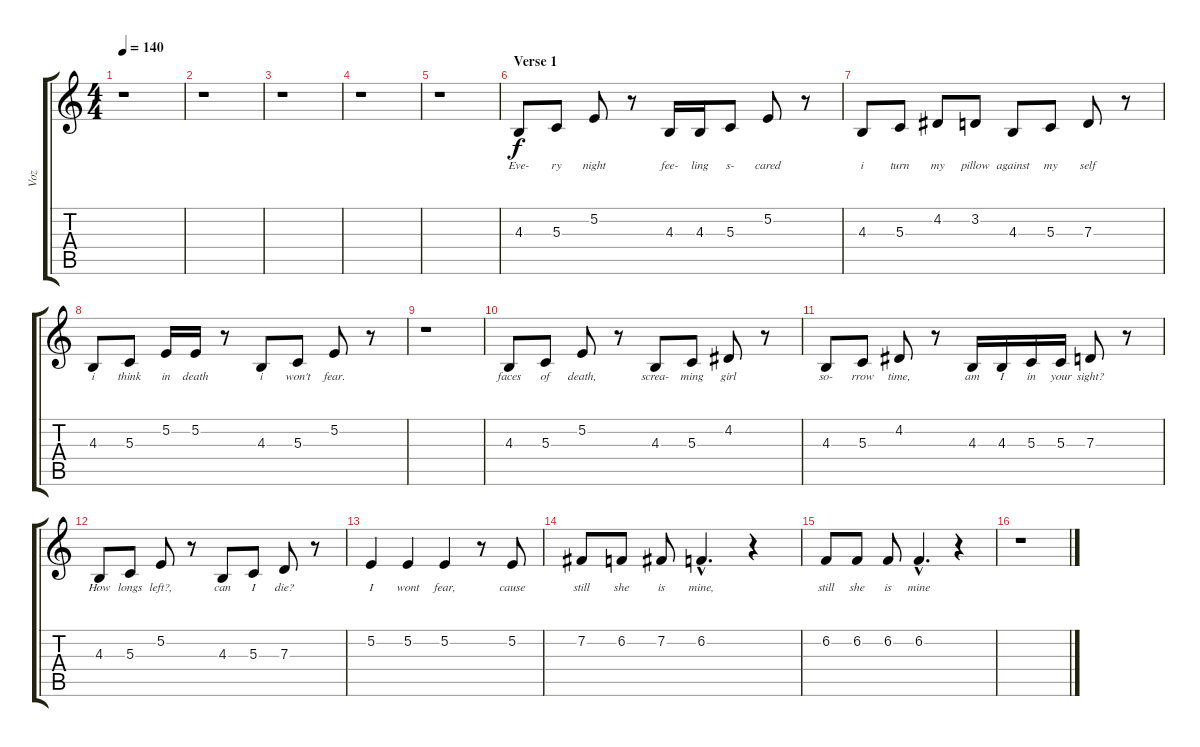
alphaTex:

\track ("Voz" "Voz") {instrument lead6voice}
\staff {score tabs}
\tuning (E4 B3 G3 D3 A2 E2) {hide}
\ts (4 4)
\tempo 140
\clef g2
\ks c
r.1{dy f instrument lead6voice} |
r.1 |
r.1 |
r.1 |
r.1 |
\section ("" "Verse 1")
4.3.8{lyrics (0 "Eve-") lyrics (1 "") lyrics (2 "") lyrics (3 "") lyrics (4 "")} 5.3.8{lyrics (0 "ry") lyrics (1 "") lyrics (2 "") lyrics (3 "") lyrics (4 "")} 5.2.8{lyrics (0 "night") lyrics (1 "") lyrics (2 "") lyrics (3 "") lyrics (4 "")} r.8 4.3.16{lyrics (0 "fee-") lyrics (1 "") lyrics (2 "") lyrics (3 "") lyrics (4 "")} 4.3.16{lyrics (0 "ling") lyrics (1 "") lyrics (2 "") lyrics (3 "") lyrics (4 "")} 5.3.8{lyrics (0 "s-") lyrics (1 "") lyrics (2 "") lyrics (3 "") lyrics (4 "")} 5.2.8{lyrics (0 "cared") lyrics (1 "") lyrics (2 "") lyrics (3 "") lyrics (4 "")} r.8 |
4.3.8{lyrics (0 "i") lyrics (1 "") lyrics (2 "") lyrics (3 "") lyrics (4 "")} 5.3.8{lyrics (0 "turn") lyrics (1 "") lyrics (2 "") lyrics (3 "") lyrics (4 "")} 4.2.8{lyrics (0 "my") lyrics (1 "") lyrics (2 "") lyrics (3 "") lyrics (4 "")} 3.2.8{lyrics (0 "pillow") lyrics (1 "") lyrics (2 "") lyrics (3 "") lyrics (4 "")} 4.3.8{lyrics (0 "against") lyrics (1 "") lyrics (2 "") lyrics (3 "") lyrics (4 "")} 5.3.8{lyrics (0 "my") lyrics (1 "") lyrics (2 "") lyrics (3 "") lyrics (4 "")} 7.3.8{lyrics (0 "self") lyrics (1 "") lyrics (2 "") lyrics (3 "") lyrics (4 "")} r.8 |
4.3.8{lyrics (0 "i") lyrics (1 "") lyrics (2 "") lyrics (3 "") lyrics (4 "")} 5.3.8{lyrics (0 "think") lyrics (1 "") lyrics (2 "") lyrics (3 "") lyrics (4 "")} 5.2.16{lyrics (0 "in") lyrics (1 "") lyrics (2 "") lyrics (3 "") lyrics (4 "")} 5.2.16{lyrics (0 "death") lyrics (1 "") lyrics (2 "") lyrics (3 "") lyrics (4 "")} r.8 4.3.8{lyrics (0 "i") lyrics (1 "") lyrics (2 "") lyrics (3 "") lyrics (4 "")} 5.3.8{lyrics (0 "won't") lyrics (1 "") lyrics (2 "") lyrics (3 "") lyrics (4 "")} 5.2.8{lyrics (0 "fear.") lyrics (1 "") lyrics (2 "") lyrics (3 "") lyrics (4 "")} r.8 |
r.1 |
4.3.8{lyrics (0 "faces") lyrics (1 "") lyrics (2 "") lyrics (3 "") lyrics (4 "")} 5.3.8{lyrics (0 "of") lyrics (1 "") lyrics (2 "") lyrics (3 "") lyrics (4 "")} 5.2.8{lyrics (0 "death,") lyrics (1 "") lyrics (2 "") lyrics (3 "") lyrics (4 "")} r.8 4.3.8{lyrics (0 "screa-") lyrics (1 "") lyrics (2 "") lyrics (3 "") lyrics (4 "")} 5.3.8{lyrics (0 "ming") lyrics (1 "") lyrics (2 "") lyrics (3 "") lyrics (4 "")} 4.2.8{lyrics (0 "girl") lyrics (1 "") lyrics (2 "") lyrics (3 "") lyrics (4 "")} r.8 |
4.3.8{lyrics (0 "so-") lyrics (1 "") lyrics (2 "") lyrics (3 "") lyrics (4 "")} 5.3.8{lyrics (0 "rrow") lyrics (1 "") lyrics (2 "") lyrics (3 "") lyrics (4 "")} 4.2.8{lyrics (0 "time,") lyrics (1 "") lyrics (2 "") lyrics (3 "") lyrics (4 "")} r.8 4.3.16{lyrics (0 "am") lyrics (1 "") lyrics (2 "") lyrics (3 "") lyrics (4 "")} 4.3.16{lyrics (0 "I") lyrics (1 "") lyrics (2 "") lyrics (3 "") lyrics (4 "")} 5.3.16{lyrics (0 "in") lyrics (1 "") lyrics (2 "") lyrics (3 "") lyrics (4 "")} 5.3.16{lyrics (0 "your") lyrics (1 "") lyrics (2 "") lyrics (3 "") lyrics (4 "")} 7.3.8{lyrics (0 "sight?") lyrics (1 "") lyrics (2 "") lyrics (3 "") lyrics (4 "")} r.8 |
4.3.8{lyrics (0 "How") lyrics (1 "") lyrics (2 "") lyrics (3 "") lyrics (4 "")} 5.3.8{lyrics (0 "longs") lyrics (1 "") lyrics (2 "") lyrics (3 "") lyrics (4 "")} 5.2.8{lyrics (0 "left?,") lyrics (1 "") lyrics (2 "") lyrics (3 "") lyrics (4 "")} r.8 4.3.8{lyrics (0 "can") lyrics (1 "") lyrics (2 "") lyrics (3 "") lyrics (4 "")} 5.3.8{lyrics (0 "I") lyrics (1 "") lyrics (2 "") lyrics (3 "") lyrics (4 "")} 7.3.8{lyrics (0 "die?") lyrics (1 "") lyrics (2 "") lyrics (3 "") lyrics (4 "")} r.8 |
5.2.4{lyrics (0 "I") lyrics (1 "") lyrics (2 "") lyrics (3 "") lyrics (4 "")} 5.2.4{lyrics (0 "wont") lyrics (1 "") lyrics (2 "") lyrics (3 "") lyrics (4 "")} 5.2.4{lyrics (0 "fear,") lyrics (1 "") lyrics (2 "") lyrics (3 "") lyrics (4 "")} r.8 5.2.8{lyrics (0 "cause") lyrics (1 "") lyrics (2 "") lyrics (3 "") lyrics (4 "")} |
7.2.8{lyrics (0 "still") lyrics (1 "") lyrics (2 "") lyrics (3 "") lyrics (4 "")} 6.2.8{lyrics (0 "she") lyrics (1 "") lyrics (2 "") lyrics (3 "") lyrics (4 "")} 7.2.8{lyrics (0 "is") lyrics (1 "") lyrics (2 "") lyrics (3 "") lyrics (4 "")} 6.2{hac}.4{d lyrics (0 "mine,") lyrics (1 "") lyrics (2 "") lyrics (3 "") lyrics (4 "")} r.4 |
6.2.8{lyrics (0 "still") lyrics (1 "") lyrics (2 "") lyrics (3 "") lyrics (4 "")} 6.2.8{lyrics (0 "she") lyrics (1 "") lyrics (2 "") lyrics (3 "") lyrics (4 "")} 6.2.8{lyrics (0 "is") lyrics (1 "") lyrics (2 "") lyrics (3 "") lyrics (4 "")} 6.2{hac}.4{d lyrics (0 "mine") lyrics (1 "") lyrics (2 "") lyrics (3 "") lyrics (4 "")} r.4 |
r.1
